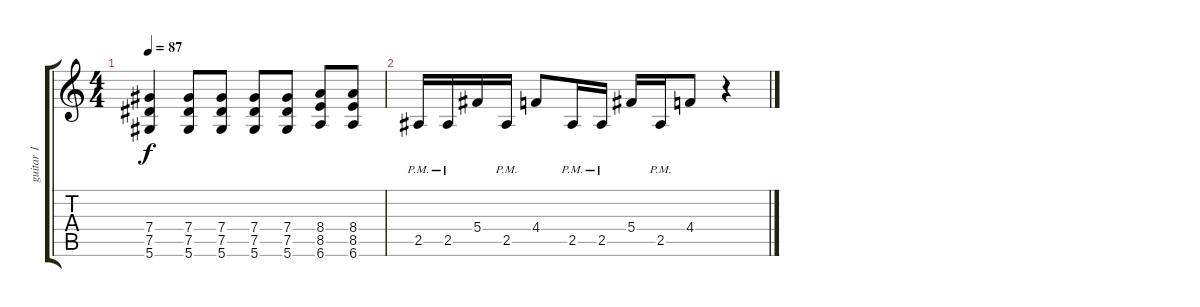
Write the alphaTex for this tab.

\track ("guitar 1" "guitar 1") {instrument distortionguitar}
\staff {score tabs}
\tuning (Eb4 Bb3 Gb3 Db3 Ab2 Eb2) {hide}
\ts (4 4)
\tempo 87
\clef g2
\ks c
(7.4 7.5 5.6).4{dy f} (7.4 7.5 5.6).8 (7.4 7.5 5.6).8 (7.4 7.5 5.6).8 (7.4 7.5 5.6).8 (8.4 8.5 6.6).8 (8.4 8.5 6.6).8 |
2.5{pm}.16 2.5{pm}.16 5.4.16 2.5{pm}.16 4.4.8 2.5{pm}.16 2.5{pm}.16 5.4.16 2.5{pm}.16 4.4.8 r.4
